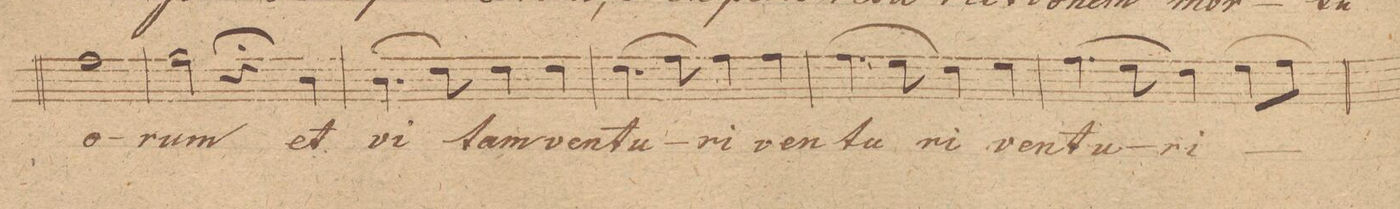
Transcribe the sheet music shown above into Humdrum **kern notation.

**kern	**text	**dynam
*I"Tenore 1mo	*	*
*clefC4	*	*
*k[]	*	*
*met(c|)	*	*
*M2/2	*	*
1e	-o-	.
=121	=121	=121
2e\	-rum	.
4r;	.	.
4A\	et	.
=122	=122	=122
(4.A\	vi-	.
8c\)	.	.
4c\	-tam	.
4c\	ven-	.
=123	=123	=123
(4.c\	-tu-	.
8e\)	.	.
4e\	-ri	.
4e\	ven-	.
=124	=124	=124
(4.e\	-tu-	.
8d\	.	.
4c\)	-ri	.
4d\	ven-	.
=125	=125	=125
(4.e\	-tu-	.
8d\	.	.
4c\)	-ri	.
(8d\L	.	.
8e\J)	.	.
=126	=126	=126
*-	*-	*-
